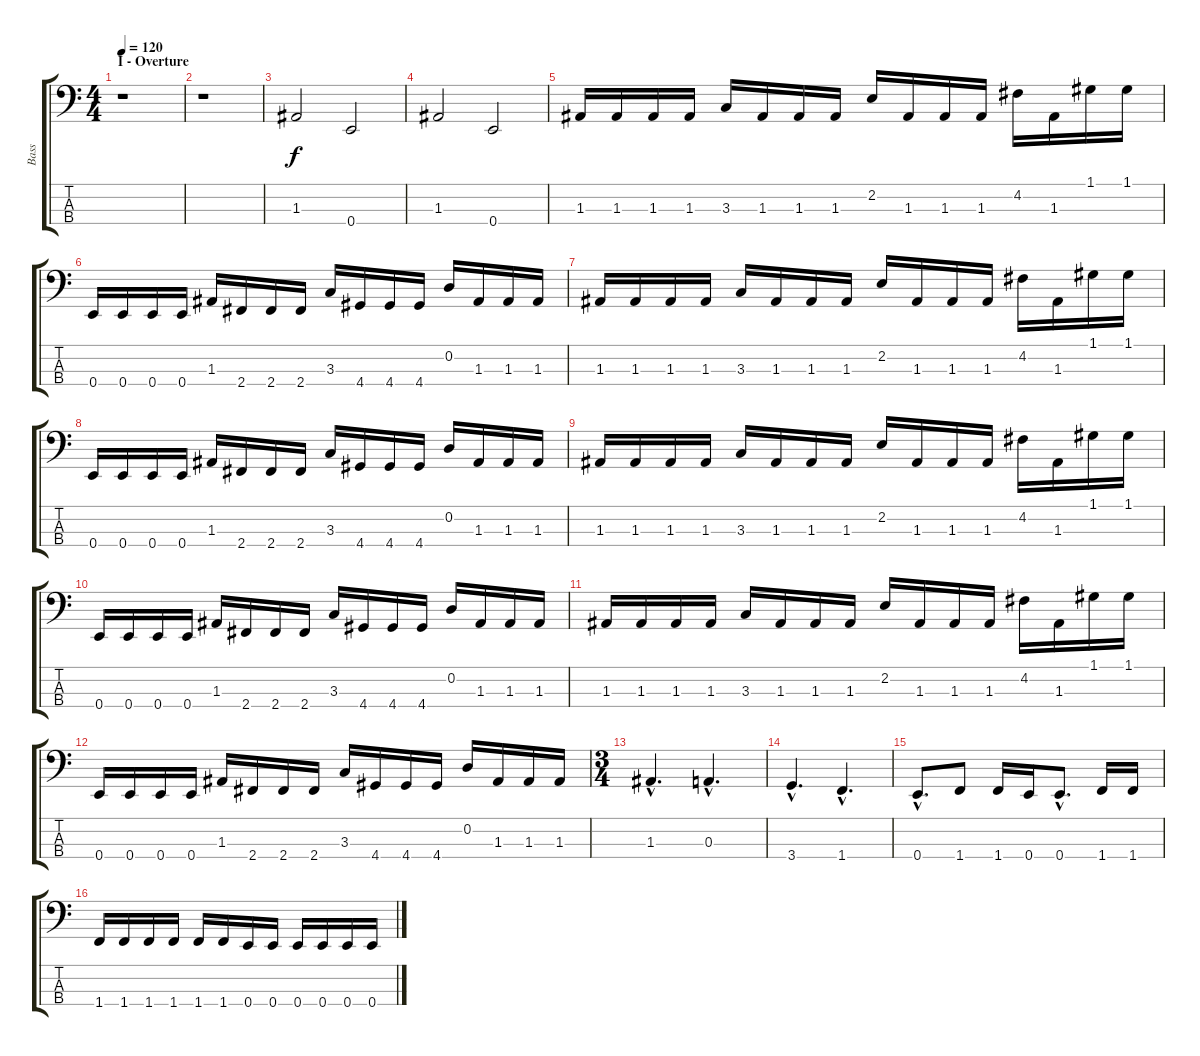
\track ("Bass" "Bass") {instrument electricbasspick}
\staff {score tabs}
\tuning (G2 D2 A1 E1) {hide}
\ts (4 4)
\section ("" "I - Overture")
\tempo 120
\clef f4
\ks c
r.1{dy f instrument electricbasspick} |
r.1 |
1.3.2 0.4.2 |
1.3.2 0.4.2 |
1.3.16 1.3.16 1.3.16 1.3.16 3.3.16 1.3.16 1.3.16 1.3.16 2.2.16 1.3.16 1.3.16 1.3.16 4.2.16 1.3.16 1.1.16 1.1.16 |
0.4.16 0.4.16 0.4.16 0.4.16 1.3.16 2.4.16 2.4.16 2.4.16 3.3.16 4.4.16 4.4.16 4.4.16 0.2.16 1.3.16 1.3.16 1.3.16 |
1.3.16 1.3.16 1.3.16 1.3.16 3.3.16 1.3.16 1.3.16 1.3.16 2.2.16 1.3.16 1.3.16 1.3.16 4.2.16 1.3.16 1.1.16 1.1.16 |
0.4.16 0.4.16 0.4.16 0.4.16 1.3.16 2.4.16 2.4.16 2.4.16 3.3.16 4.4.16 4.4.16 4.4.16 0.2.16 1.3.16 1.3.16 1.3.16 |
1.3.16 1.3.16 1.3.16 1.3.16 3.3.16 1.3.16 1.3.16 1.3.16 2.2.16 1.3.16 1.3.16 1.3.16 4.2.16 1.3.16 1.1.16 1.1.16 |
0.4.16 0.4.16 0.4.16 0.4.16 1.3.16 2.4.16 2.4.16 2.4.16 3.3.16 4.4.16 4.4.16 4.4.16 0.2.16 1.3.16 1.3.16 1.3.16 |
1.3.16 1.3.16 1.3.16 1.3.16 3.3.16 1.3.16 1.3.16 1.3.16 2.2.16 1.3.16 1.3.16 1.3.16 4.2.16 1.3.16 1.1.16 1.1.16 |
0.4.16 0.4.16 0.4.16 0.4.16 1.3.16 2.4.16 2.4.16 2.4.16 3.3.16 4.4.16 4.4.16 4.4.16 0.2.16 1.3.16 1.3.16 1.3.16 |
\ts (3 4)
1.3{hac}.4{d} 0.3{hac}.4{d} |
3.4{hac}.4{d} 1.4{hac}.4{d} |
0.4{hac}.8{d} 1.4.8 1.4.16 0.4.16 0.4{hac}.8{d} 1.4.16 1.4.16 |
1.4.16 1.4.16 1.4.16 1.4.16 1.4.16 1.4.16 0.4.16 0.4.16 0.4.16 0.4.16 0.4.16 0.4.16
